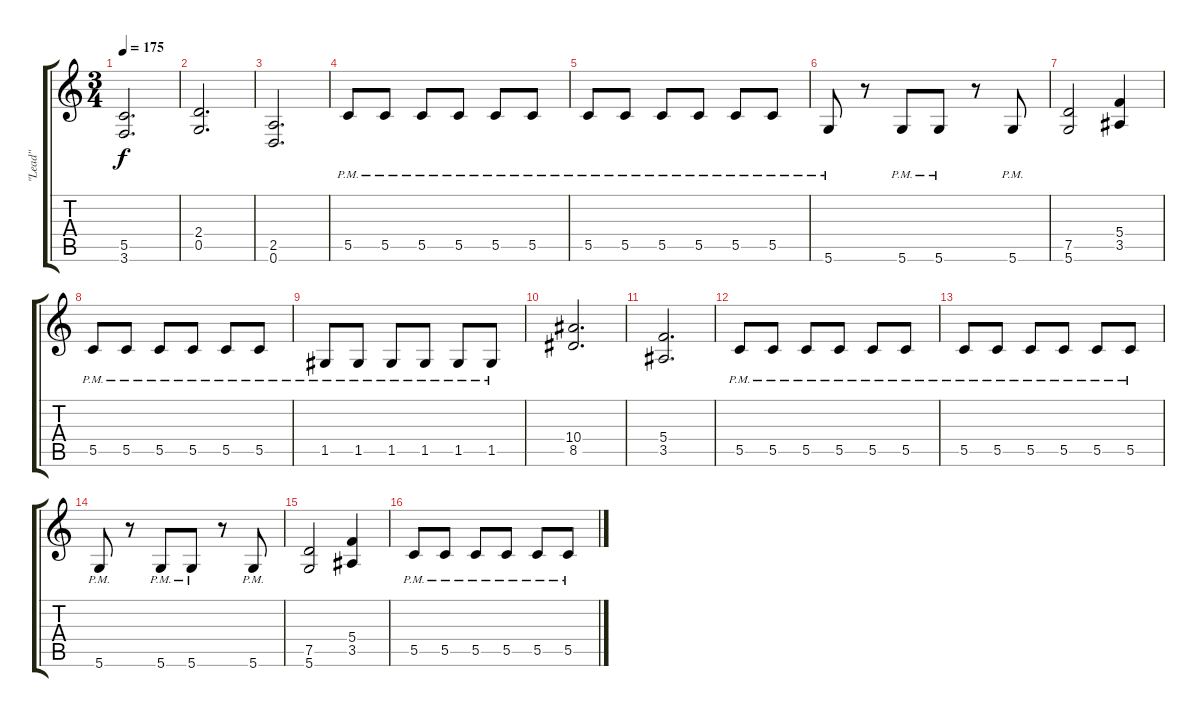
\track ("\"Lead\"" "\"Lead\"") {instrument distortionguitar}
\staff {score tabs}
\tuning (D4 A3 F3 C3 G2 D2) {hide}
\ts (3 4)
\tempo 175
\clef g2
\ks c
(5.5 3.6).2{d dy f} |
(2.4 0.5).2{d} |
(2.5 0.6).2{d} |
5.5{pm}.8 5.5{pm}.8 5.5{pm}.8 5.5{pm}.8 5.5{pm}.8 5.5{pm}.8 |
5.5{pm}.8 5.5{pm}.8 5.5{pm}.8 5.5{pm}.8 5.5{pm}.8 5.5{pm}.8 |
5.6{pm}.8 r.8 5.6{pm}.8 5.6{pm}.8 r.8 5.6{pm}.8 |
(7.5 5.6).2 (5.4 3.5).4 |
5.5{pm}.8 5.5{pm}.8 5.5{pm}.8 5.5{pm}.8 5.5{pm}.8 5.5{pm}.8 |
1.5{pm}.8 1.5{pm}.8 1.5{pm}.8 1.5{pm}.8 1.5{pm}.8 1.5{pm}.8 |
(10.4 8.5).2{d} |
(5.4 3.5).2{d} |
5.5{pm}.8 5.5{pm}.8 5.5{pm}.8 5.5{pm}.8 5.5{pm}.8 5.5{pm}.8 |
5.5{pm}.8 5.5{pm}.8 5.5{pm}.8 5.5{pm}.8 5.5{pm}.8 5.5{pm}.8 |
5.6{pm}.8 r.8 5.6{pm}.8 5.6{pm}.8 r.8 5.6{pm}.8 |
(7.5 5.6).2 (5.4 3.5).4 |
5.5{pm}.8 5.5{pm}.8 5.5{pm}.8 5.5{pm}.8 5.5{pm}.8 5.5{pm}.8
